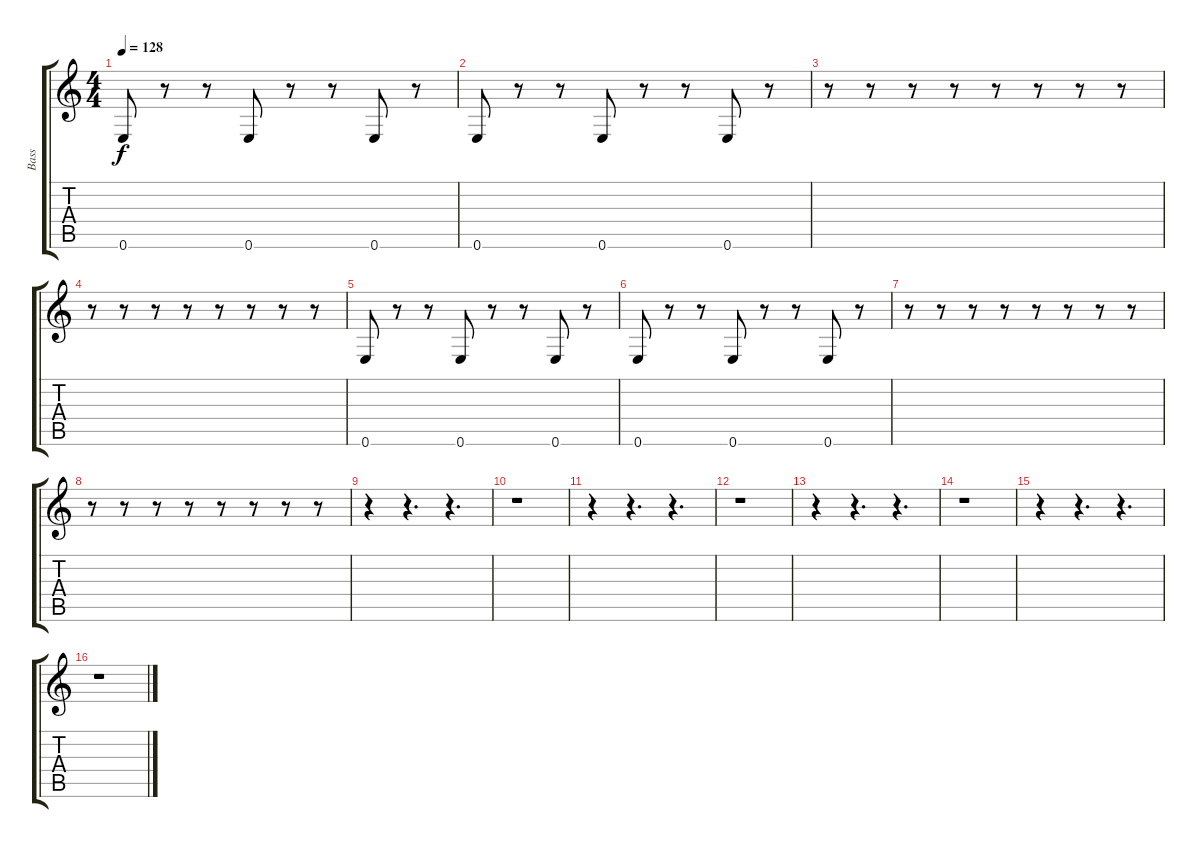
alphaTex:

\track ("Bass" "Bass") {instrument electricbassfinger}
\staff {score tabs}
\tuning (E4 B3 G3 D3 A2 E2) {hide}
\ts (4 4)
\tempo 128
\clef g2
\ks c
0.6.8{dy f} r.8 r.8 0.6.8 r.8 r.8 0.6.8 r.8 |
0.6.8 r.8 r.8 0.6.8 r.8 r.8 0.6.8 r.8 |
r.8 r.8 r.8 r.8 r.8 r.8 r.8 r.8 |
r.8 r.8 r.8 r.8 r.8 r.8 r.8 r.8 |
0.6.8 r.8 r.8 0.6.8 r.8 r.8 0.6.8 r.8 |
0.6.8 r.8 r.8 0.6.8 r.8 r.8 0.6.8 r.8 |
r.8 r.8 r.8 r.8 r.8 r.8 r.8 r.8 |
r.8 r.8 r.8 r.8 r.8 r.8 r.8 r.8 |
r.4 r.4{d} r.4{d} |
r.1 |
r.4 r.4{d} r.4{d} |
r.1 |
r.4 r.4{d} r.4{d} |
r.1 |
r.4 r.4{d} r.4{d} |
r.1
